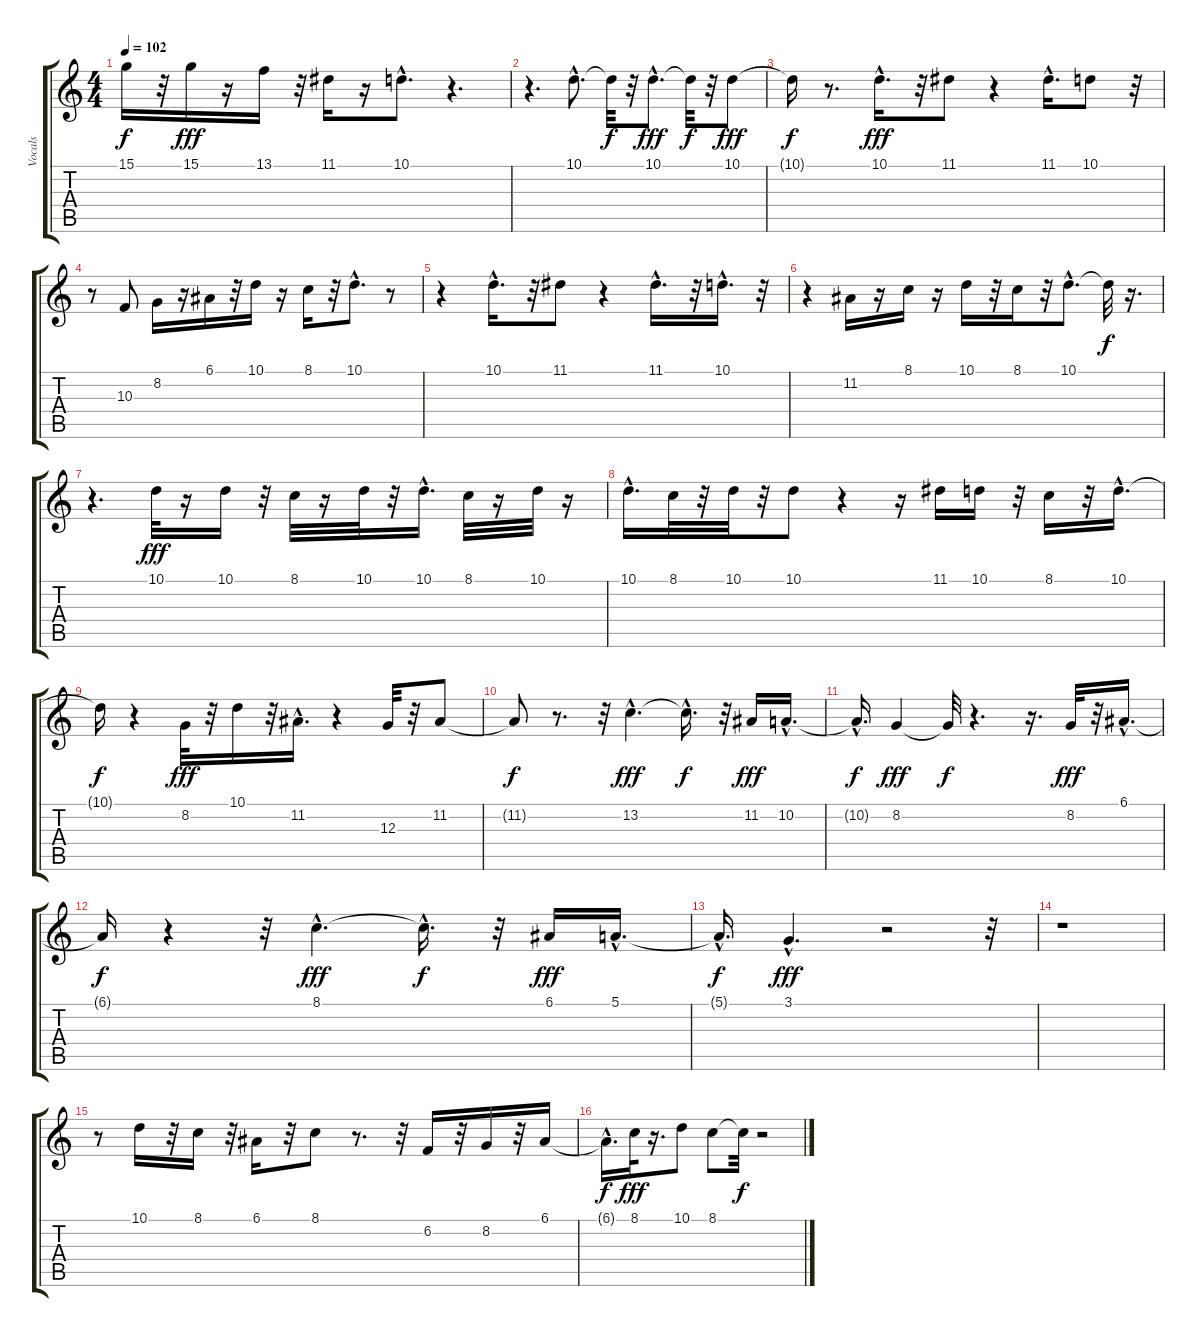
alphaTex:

\track ("Vocals" "Vocals") {instrument lead2sawtooth}
\staff {score tabs}
\tuning (E4 B3 G3 D3 A2 E2) {hide}
\ts (4 4)
\tempo 102
\clef g2
\ks c
15.1{t}.16{dy f} r.32 15.1.16{dy fff} r.16 13.1.16 r.32 11.1.16 r.16 10.1{hac}.8{d} r.4{d} |
r.4{d} 10.1{hac}.8{d} 10.1{t}.32{dy f} r.32 10.1{hac}.8{d dy fff} 10.1{t}.32{dy f} r.32 10.1.8{dy fff} |
10.1{t}.16{dy f} r.8{d} 10.1{hac}.16{d dy fff} r.32 11.1.8 r.4 11.1{hac}.16{d} 10.1.8 r.32 |
r.8 10.3.8 8.2.16 r.16 6.1.16 r.32 10.1.16 r.16 8.1.16 r.32 10.1{hac}.8{d} r.8 |
r.4 10.1{hac}.16{d} r.32 11.1.8 r.4 11.1{hac}.16{d} r.32 10.1{hac}.16{d} r.32 |
r.4 11.2.16 r.16 8.1.16 r.16 10.1.16 r.32 8.1.16 r.32 10.1{hac}.8{d} 10.1{t}.32{dy f} r.16{d} |
r.4{d} 10.1.32{dy fff} r.16 10.1.16 r.32 8.1.32 r.16 10.1.32 r.32 10.1{hac}.16{d} 8.1.32 r.16 10.1.32 r.16 |
10.1{hac}.16{d} 8.1.32 r.32 10.1.32 r.32 10.1.8 r.4 r.16 11.1.16 10.1.16 r.32 8.1.16 r.32 10.1{hac}.16{d} |
10.1{t}.16{dy f} r.4 8.2.32{dy fff} r.32 10.1.16 r.32 11.2{hac}.16{d} r.4 12.3.32 r.32 11.2.8 |
11.2{t}.8{dy f} r.8{d} r.32 13.2{hac}.4{d dy fff} 13.2{hac t}.16{d dy f} r.32 11.2.16{dy fff} 10.2{hac}.16{d} |
10.2{hac t}.16{d dy f} 8.2.4{dy fff} 8.2{t}.32{dy f} r.4{d} r.16{d} 8.2.32{dy fff} r.32 6.1{hac}.16{d} |
6.1{t}.16{dy f} r.4 r.32 8.1{hac}.4{d dy fff} 8.1{hac t}.16{d dy f} r.32 6.1.16{dy fff} 5.1{hac}.16{d} |
5.1{hac t}.16{d dy f} 3.1{hac}.4{d dy fff} r.2 r.32 |
r.1 |
r.8 10.1.16 r.32 8.1.16 r.32 6.1.16 r.32 8.1.8 r.8{d} r.32 6.2.16 r.32 8.2.16 r.32 6.1.16 |
6.1{hac t}.16{d dy f} 8.1.32{dy fff} r.16{d} 10.1.8 8.1.8 8.1{t}.32{dy f} r.2
